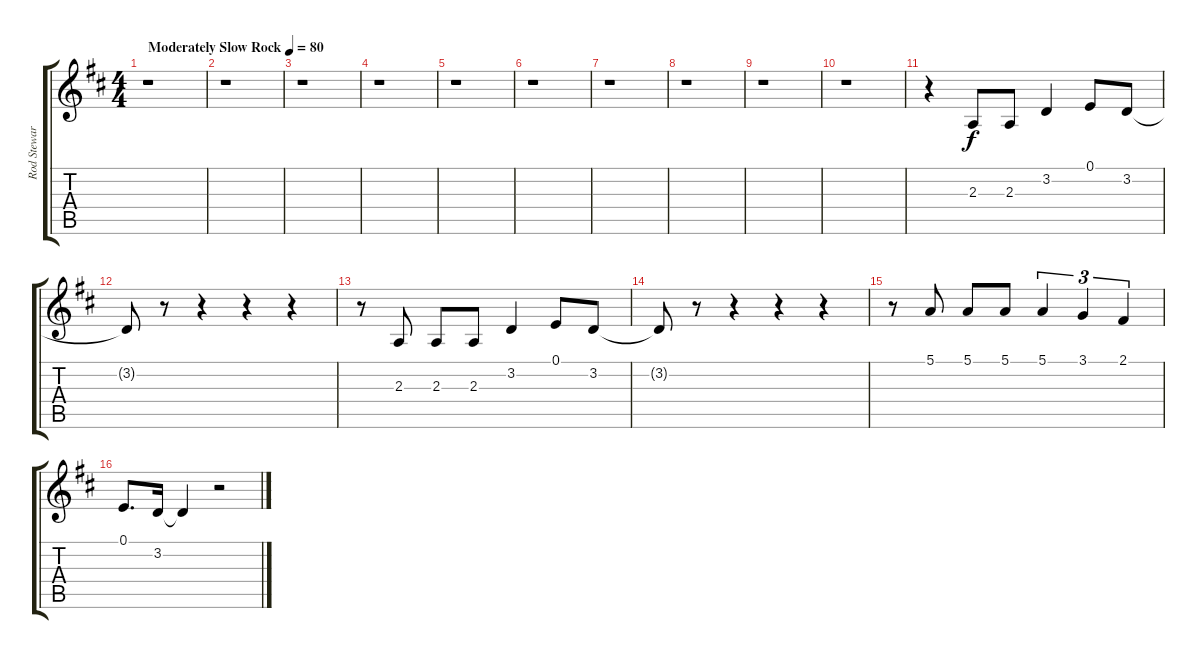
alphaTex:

\track ("Rod Stewart" "Rod Stewar") {instrument tuba}
\staff {score tabs}
\tuning (E4 B3 G3 D3 A2 E2) {hide}
\ts (4 4)
\tempo (80 "Moderately Slow Rock")
\clef g2
\ks d
r.1{dy f instrument tuba} |
r.1 |
r.1 |
r.1 |
r.1 |
r.1 |
r.1 |
r.1 |
r.1 |
r.1 |
r.4 2.3.8 2.3.8 3.2.4 0.1.8 3.2.8 |
3.2{t}.8 r.8 r.4 r.4 r.4 |
r.8 2.3.8 2.3.8 2.3.8 3.2.4 0.1.8 3.2.8 |
3.2{t}.8 r.8 r.4 r.4 r.4 |
r.8 5.1.8 5.1.8 5.1.8 5.1.4{tu (3 2)} 3.1.4{tu (3 2)} 2.1.4{tu (3 2)} |
0.1.8{d} 3.2.16 3.2{t}.4 r.2
